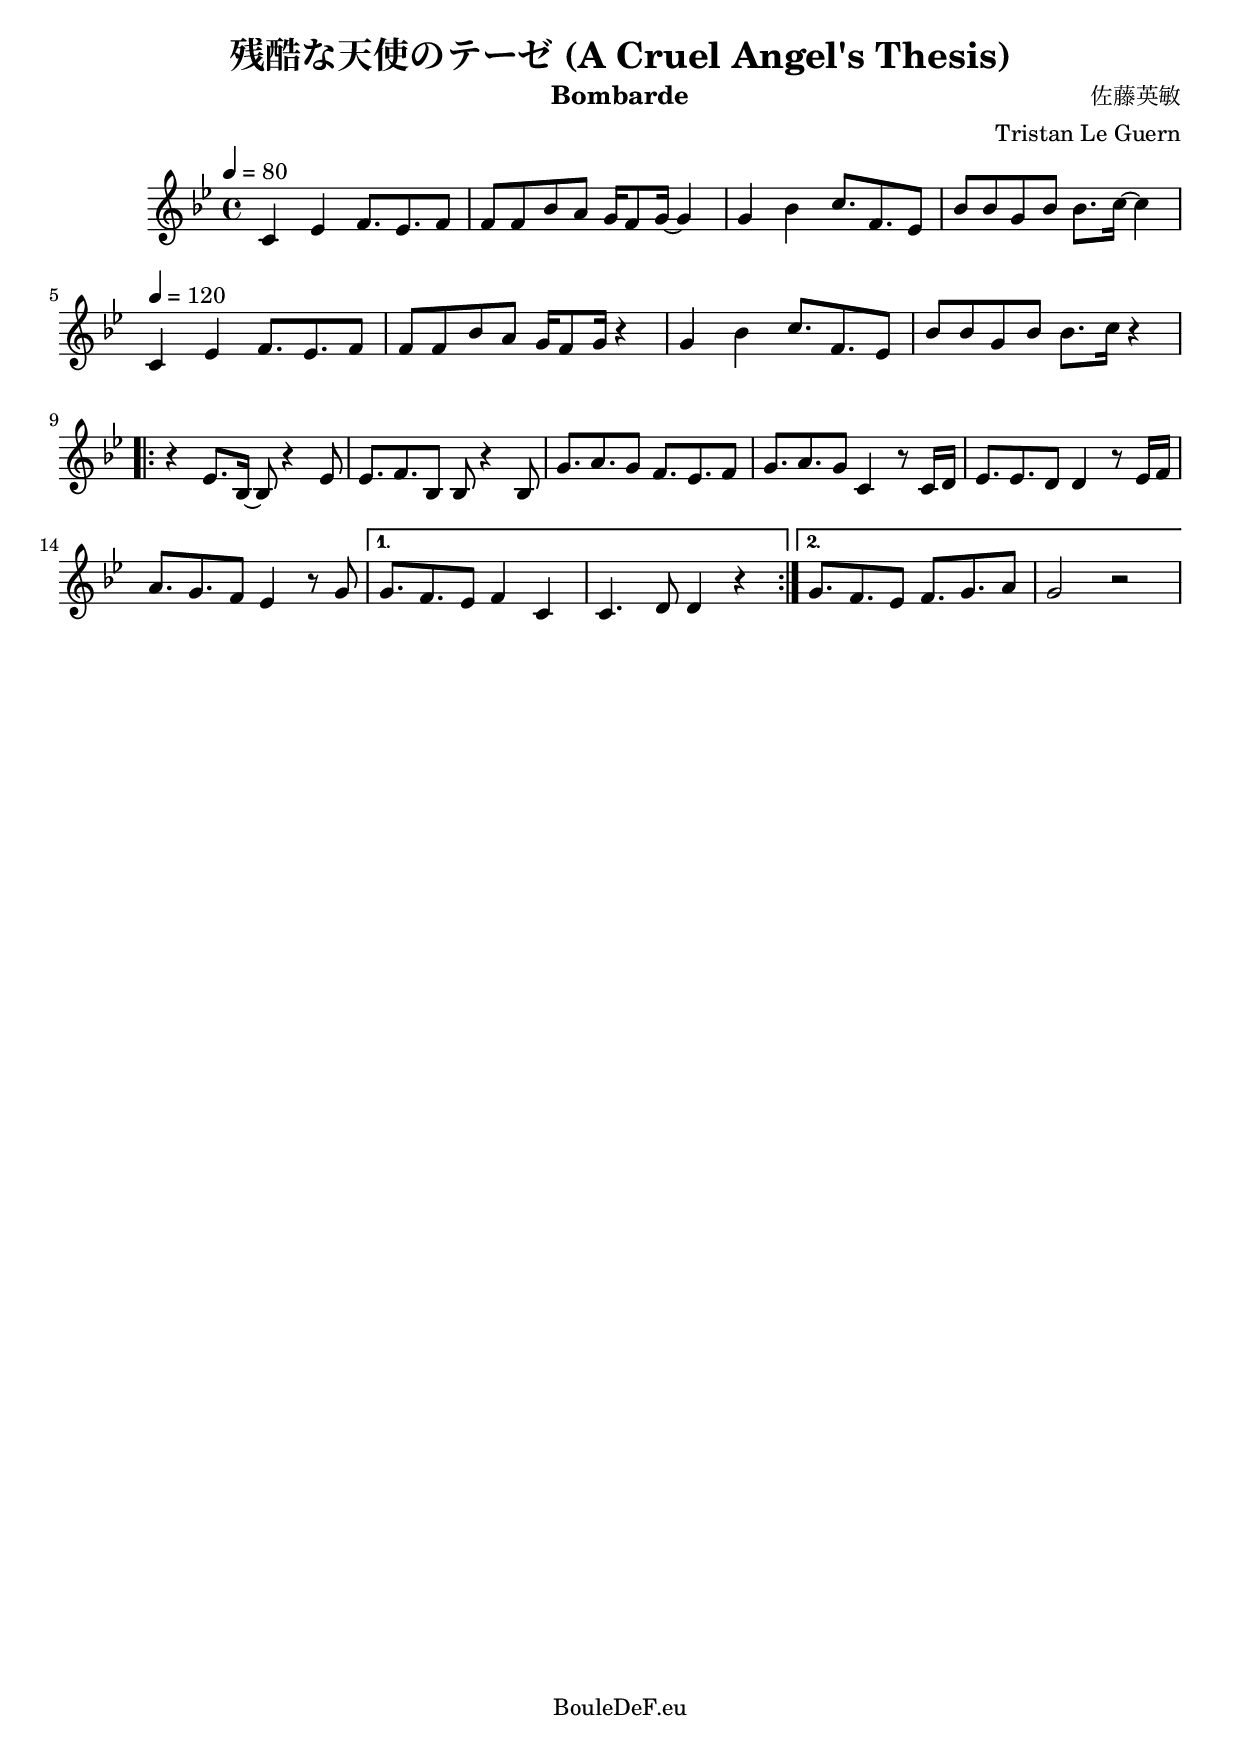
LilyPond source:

\version "2.14.2"
\include "italiano.ly"

\header {
	title = "残酷な天使のテーゼ (A Cruel Angel's Thesis)"
	composer = "佐藤英敏"
	arranger = "Tristan Le Guern"
	instrument = "Bombarde"
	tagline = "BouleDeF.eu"
}

\score {
	\new Staff \relative si {
		\clef "treble"
		\key sib \major
		\time 4/4

		\tempo 4 = 80
		do4 mib fa8. mib8. fa8
		| fa fa sib la sol16 fa8 sol16~ sol4
		| sol sib do8. fa,8. mib8
		| sib'8 sib sol sib sib8. do16~ do4
		\break

		\tempo 4 = 120
		do,4 mib fa8. mib8. fa8
		| fa fa sib la sol16 fa8 sol16 r4
		| sol sib do8. fa,8. mib8
		| sib'8 sib sol sib sib8. do16 r4
		\break

		\repeat volta 2 {
			r4 mib,8. sib16~ sib8 r4 mib8
			| mib8. fa sib,8 sib8 r4 sib8
			| sol'8. la sol8 fa8. mib fa8
			| sol8. la sol8 do,4 r8 do16 re
			| mib8. mib re8 re4 r8 mib16 fa
			| la8. sol fa8 mib4 r8 sol8
		}
		\alternative {
			{| sol8. fa mib8 fa4 do | do4. re8 re4 r4}
			{| sol8. fa mib8 fa8. sol la8 | sol2 r2}
		} \break
	}
	\layout {
		\context {
		\Staff
		\override TimeSignature #'break-visibility = #'#(#f #f #t)
		}
	}
}
